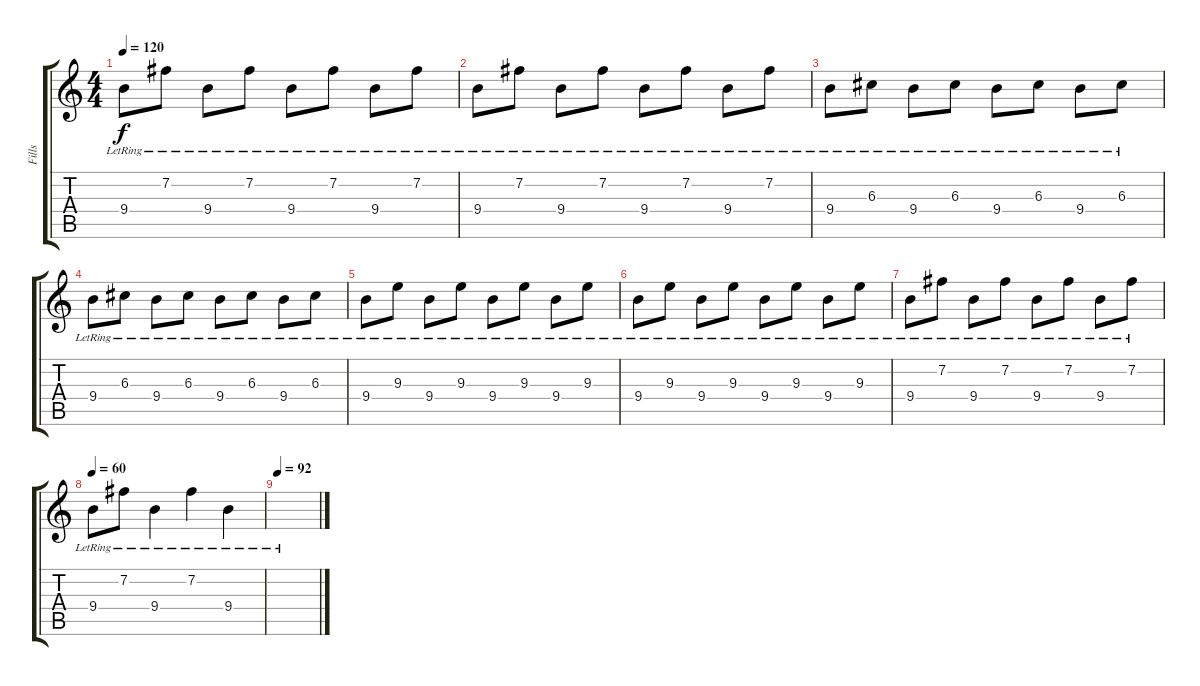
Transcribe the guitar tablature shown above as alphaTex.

\track ("Fills" "Fills") {instrument guitarharmonics}
\staff {score tabs}
\tuning (E4 B3 G3 D3 A2 E2) {hide}
\ts (4 4)
\tempo 120
\clef g2
\ks c
9.4{lr}.8{dy f} 7.2{lr}.8 9.4{lr}.8 7.2{lr}.8 9.4{lr}.8 7.2{lr}.8 9.4{lr}.8 7.2{lr}.8 |
9.4{lr}.8 7.2{lr}.8 9.4{lr}.8 7.2{lr}.8 9.4{lr}.8 7.2{lr}.8 9.4{lr}.8 7.2{lr}.8 |
9.4{lr}.8 6.3{lr}.8 9.4{lr}.8 6.3{lr}.8 9.4{lr}.8 6.3{lr}.8 9.4{lr}.8 6.3{lr}.8 |
9.4{lr}.8 6.3{lr}.8 9.4{lr}.8 6.3{lr}.8 9.4{lr}.8 6.3{lr}.8 9.4{lr}.8 6.3{lr}.8 |
9.4{lr}.8 9.3{lr}.8 9.4{lr}.8 9.3{lr}.8 9.4{lr}.8 9.3{lr}.8 9.4{lr}.8 9.3{lr}.8 |
9.4{lr}.8 9.3{lr}.8 9.4{lr}.8 9.3{lr}.8 9.4{lr}.8 9.3{lr}.8 9.4{lr}.8 9.3{lr}.8 |
9.4{lr}.8 7.2{lr}.8 9.4{lr}.8 7.2{lr}.8 9.4{lr}.8 7.2{lr}.8 9.4{lr}.8 7.2{lr}.8 |
\tempo 60
9.4{lr}.8 7.2{lr}.8 9.4{lr}.4 7.2{lr}.4 9.4{lr}.4 |
\tempo 92
